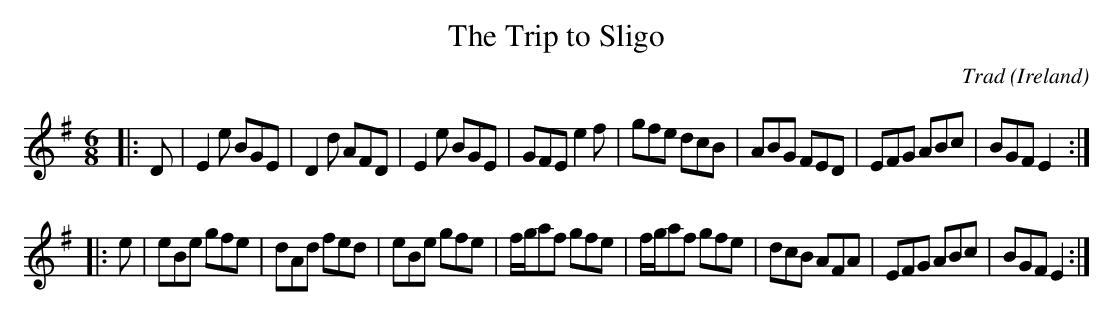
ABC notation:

X:1
T:Trip to Sligo, The
C:Trad
O:Ireland
M:6/8
L:1/8
E:9
K:Em
|:D|E2e BGE|D2d AFD|E2e BGE|GFE e2f|\
gfe dcB|ABG FED|EFG ABc|BGF E2:|*
E:8
|:e|eBe gfe|dAd fed|eBe gfe|f/g/af gfe|\
f/g/af gfe|dcB AFA|EFG ABc|BGF E2:|**
